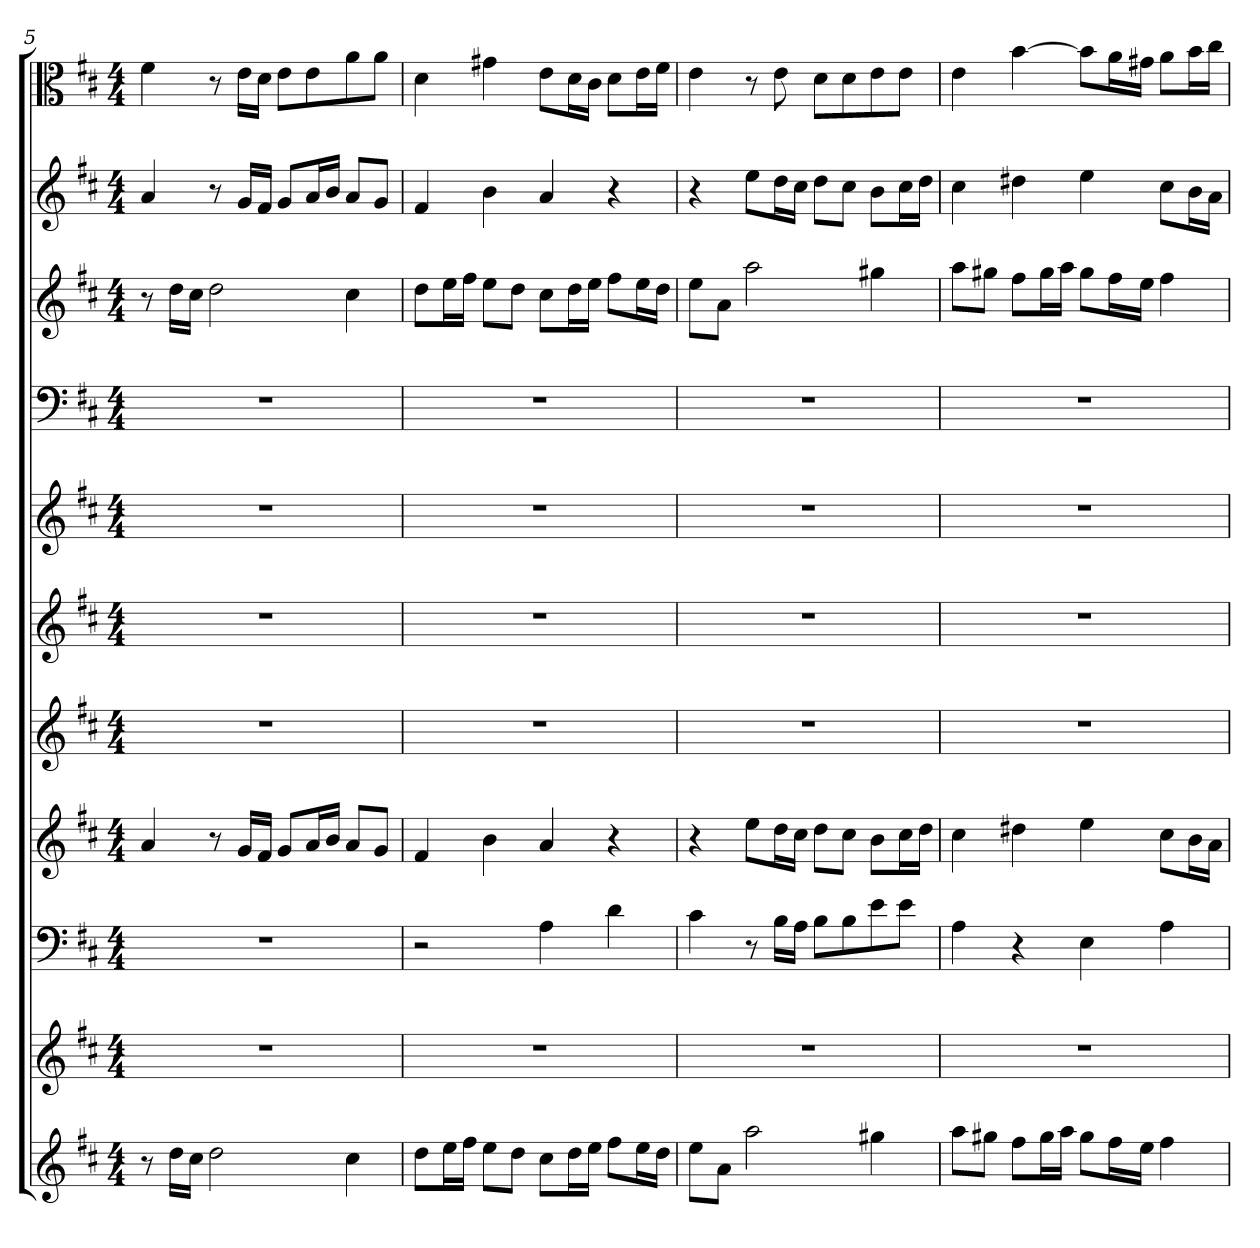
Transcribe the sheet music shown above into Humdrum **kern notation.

**kern	**kern	**kern	**kern	**kern	**kern	**kern	**kern	**kern	**kern	**kern
*part11	*part10	*part9	*part8	*part7	*part6	*part5	*part4	*part3	*part2	*part1
*staff11	*staff10	*staff9	*staff8	*staff7	*staff6	*staff5	*staff4	*staff3	*staff2	*staff1
*clefG2	*clefG2	*clefF4	*clefG2	*clefG2	*clefG2	*clefG2	*clefF4	*clefG2	*clefG2	*clefC3
*k[f#c#]	*k[f#c#]	*k[f#c#]	*k[f#c#]	*k[f#c#]	*k[f#c#]	*k[f#c#]	*k[f#c#]	*k[f#c#]	*k[f#c#]	*k[f#c#]
*D:	*D:	*D:	*D:	*D:	*D:	*D:	*D:	*D:	*D:	*D:
*M4/4	*M4/4	*M4/4	*M4/4	*M4/4	*M4/4	*M4/4	*M4/4	*M4/4	*M4/4	*M4/4
=5	=5	=5	=5	=5	=5	=5	=5	=5	=5	=5
8r	1r	1r	4a/	1r	1r	1r	1r	8r	4a/	4f#\
16dd\LL	.	.	.	.	.	.	.	16dd\LL	.	.
16cc#\JJ	.	.	.	.	.	.	.	16cc#\JJ	.	.
2dd\	.	.	8r	.	.	.	.	2dd\	8r	8r
.	.	.	16g/LL	.	.	.	.	.	16g/LL	16e\LL
.	.	.	16f#/JJ	.	.	.	.	.	16f#/JJ	16d\JJ
.	.	.	8g/L	.	.	.	.	.	8g/L	8e\L
.	.	.	16a/L	.	.	.	.	.	16a/L	8e\
.	.	.	16b/JJ	.	.	.	.	.	16b/JJ	.
4cc#\	.	.	8a/L	.	.	.	.	4cc#\	8a/L	8a\
.	.	.	8g/J	.	.	.	.	.	8g/J	8a\J
=6	=6	=6	=6	=6	=6	=6	=6	=6	=6	=6
8dd\L	1r	2r	4f#/	1r	1r	1r	1r	8dd\L	4f#/	4d\
16ee\L	.	.	.	.	.	.	.	16ee\L	.	.
16ff#\JJ	.	.	.	.	.	.	.	16ff#\JJ	.	.
8ee\L	.	.	4b\	.	.	.	.	8ee\L	4b\	4g#X\
8dd\J	.	.	.	.	.	.	.	8dd\J	.	.
8cc#\L	.	4A\	4a/	.	.	.	.	8cc#\L	4a/	8e\L
16dd\L	.	.	.	.	.	.	.	16dd\L	.	16d\L
16ee\JJ	.	.	.	.	.	.	.	16ee\JJ	.	16c#\JJ
8ff#\L	.	4d\	4r	.	.	.	.	8ff#\L	4r	8d\L
16ee\L	.	.	.	.	.	.	.	16ee\L	.	16e\L
16dd\JJ	.	.	.	.	.	.	.	16dd\JJ	.	16f#\JJ
=7	=7	=7	=7	=7	=7	=7	=7	=7	=7	=7
8ee\L	1r	4c#\	4r	1r	1r	1r	1r	8ee\L	4r	4e\
8a\J	.	.	.	.	.	.	.	8a\J	.	.
2aa\	.	8r	8ee\L	.	.	.	.	2aa\	8ee\L	8r
.	.	16B\LL	16dd\L	.	.	.	.	.	16dd\L	8e\
.	.	16A\JJ	16cc#\JJ	.	.	.	.	.	16cc#\JJ	.
.	.	8B\L	8dd\L	.	.	.	.	.	8dd\L	8d\L
.	.	8B\	8cc#\J	.	.	.	.	.	8cc#\J	8d\
4gg#X\	.	8e\	8b\L	.	.	.	.	4gg#X\	8b\L	8e\
.	.	8e\J	16cc#\L	.	.	.	.	.	16cc#\L	8e\J
.	.	.	16dd\JJ	.	.	.	.	.	16dd\JJ	.
=8	=8	=8	=8	=8	=8	=8	=8	=8	=8	=8
8aa\L	1r	4A\	4cc#\	1r	1r	1r	1r	8aa\L	4cc#\	4e\
8gg#X\J	.	.	.	.	.	.	.	8gg#X\J	.	.
8ff#\L	.	4r	4dd#X\	.	.	.	.	8ff#\L	4dd#X\	[4b\
16gg#\L	.	.	.	.	.	.	.	16gg#\L	.	.
16aa\JJ	.	.	.	.	.	.	.	16aa\JJ	.	.
8gg#\L	.	4E\	4ee\	.	.	.	.	8gg#\L	4ee\	8b\L]
16ff#\L	.	.	.	.	.	.	.	16ff#\L	.	16a\L
16ee\JJ	.	.	.	.	.	.	.	16ee\JJ	.	16g#X\JJ
4ff#\	.	4A\	8cc#\L	.	.	.	.	4ff#\	8cc#\L	8a\L
.	.	.	16b\L	.	.	.	.	.	16b\L	16b\L
.	.	.	16a\JJ	.	.	.	.	.	16a\JJ	16cc#\JJ
=	=	=	=	=	=	=	=	=	=	=
*-	*-	*-	*-	*-	*-	*-	*-	*-	*-	*-
